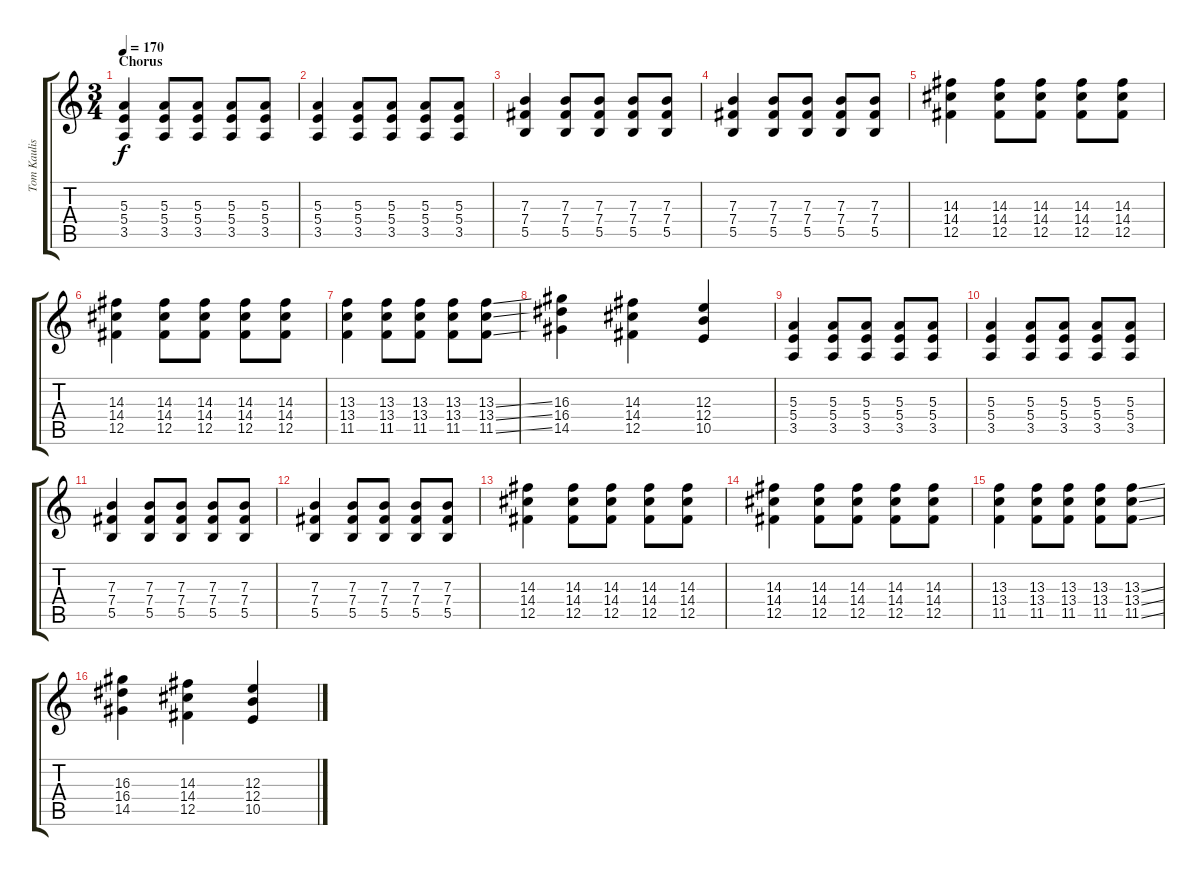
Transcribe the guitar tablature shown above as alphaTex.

\track ("Tom Kaulist [ guitare ]" "Tom Kaulis") {instrument electricguitarclean}
\staff {score tabs}
\tuning (Db4 Ab3 E3 B2 Gb2 Db2) {hide}
\ts (3 4)
\section ("" "Chorus")
\tempo 170
\clef g2
\ks c
(5.3 5.4 3.5).4{dy f instrument distortionguitar} (5.3 5.4 3.5).8 (5.3 5.4 3.5).8 (5.3 5.4 3.5).8 (5.3 5.4 3.5).8 |
(5.3 5.4 3.5).4{instrument distortionguitar} (5.3 5.4 3.5).8 (5.3 5.4 3.5).8 (5.3 5.4 3.5).8 (5.3 5.4 3.5).8 |
(7.3 7.4 5.5).4 (7.3 7.4 5.5).8 (7.3 7.4 5.5).8 (7.3 7.4 5.5).8 (7.3 7.4 5.5).8 |
(7.3 7.4 5.5).4 (7.3 7.4 5.5).8 (7.3 7.4 5.5).8 (7.3 7.4 5.5).8 (7.3 7.4 5.5).8 |
(14.3 14.4 12.5).4 (14.3 14.4 12.5).8 (14.3 14.4 12.5).8 (14.3 14.4 12.5).8 (14.3 14.4 12.5).8 |
(14.3 14.4 12.5).4 (14.3 14.4 12.5).8 (14.3 14.4 12.5).8 (14.3 14.4 12.5).8 (14.3 14.4 12.5).8 |
(13.3 13.4 11.5).4 (13.3 13.4 11.5).8 (13.3 13.4 11.5).8 (13.3 13.4 11.5).8 (13.3{ss} 13.4{ss} 11.5{ss}).8 |
(16.3 16.4 14.5).4 (14.3 14.4 12.5).4 (12.3 12.4 10.5).4 |
(5.3 5.4 3.5).4 (5.3 5.4 3.5).8 (5.3 5.4 3.5).8 (5.3 5.4 3.5).8 (5.3 5.4 3.5).8 |
(5.3 5.4 3.5).4 (5.3 5.4 3.5).8 (5.3 5.4 3.5).8 (5.3 5.4 3.5).8 (5.3 5.4 3.5).8 |
(7.3 7.4 5.5).4 (7.3 7.4 5.5).8 (7.3 7.4 5.5).8 (7.3 7.4 5.5).8 (7.3 7.4 5.5).8 |
(7.3 7.4 5.5).4 (7.3 7.4 5.5).8 (7.3 7.4 5.5).8 (7.3 7.4 5.5).8 (7.3 7.4 5.5).8 |
(14.3 14.4 12.5).4 (14.3 14.4 12.5).8 (14.3 14.4 12.5).8 (14.3 14.4 12.5).8 (14.3 14.4 12.5).8 |
(14.3 14.4 12.5).4 (14.3 14.4 12.5).8 (14.3 14.4 12.5).8 (14.3 14.4 12.5).8 (14.3 14.4 12.5).8 |
(13.3 13.4 11.5).4 (13.3 13.4 11.5).8 (13.3 13.4 11.5).8 (13.3 13.4 11.5).8 (13.3{ss} 13.4{ss} 11.5{ss}).8 |
(16.3 16.4 14.5).4 (14.3 14.4 12.5).4 (12.3 12.4 10.5).4
